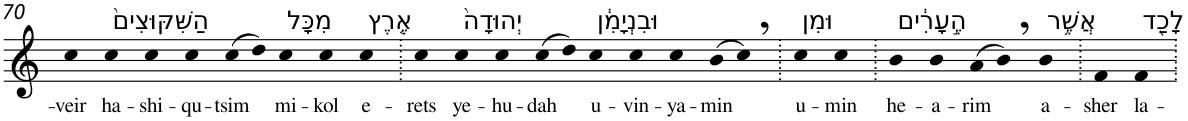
**kern	**text
*part1	*part1
*staff1	*staff1
*I"Piano	*
*I'Pno	*
!!LO:PB:g=z
*clefG2	*
*k[]	*
=70	=70
!	!LO:LY:b
4cc	-veir
!LO:TX:a:t=הַשִּׁקּוּצִים֙	!
!	!LO:LY:b
4cc	ha-
!	!LO:LY:b
4cc	-shi-
!	!LO:LY:b
4cc	-qu-
!	!LO:LY:b
(>8cc	-tsim
8dd)	.
!LO:TX:a:t=מִכָּל	!
!	!LO:LY:b
4cc	mi-
!	!LO:LY:b
4cc	-kol
!LO:TX:a:t=אֶ֤רֶץ	!
!	!LO:LY:b
4cc	e-
=71.	=71.
!	!LO:LY:b
4cc	-rets
!LO:TX:a:t=יְהוּדָה֙	!
!	!LO:LY:b
4cc	ye-
!	!LO:LY:b
4cc	-hu-
!	!LO:LY:b
(>8cc	-dah
8dd)	.
!LO:TX:a:t=וּבִנְיָמִ֔ן	!
!	!LO:LY:b
4cc	u-
!	!LO:LY:b
4cc	-vin-
!	!LO:LY:b
4cc	-ya-
!	!LO:LY:b
(>8b	-min
8cc,)	.
=72.	=72.
!LO:TX:a:t=וּמִן	!
!	!LO:LY:b
4cc	u-
!	!LO:LY:b
4cc	-min
=73.	=73.
!LO:TX:a:t=הֶ֣עָרִ֔ים	!
!	!LO:LY:b
4b	he-
!	!LO:LY:b
4b	-a-
!	!LO:LY:b
(>8a	-rim
8b,)	.
!LO:TX:a:t=אֲשֶׁ֥ר	!
!	!LO:LY:b
4b	a-
=74.	=74.
!	!LO:LY:b
4f	-sher
!LO:TX:a:t=לָכַ֖ד	!
!	!LO:LY:b
4f	la-
=.	=.
*-	*-
